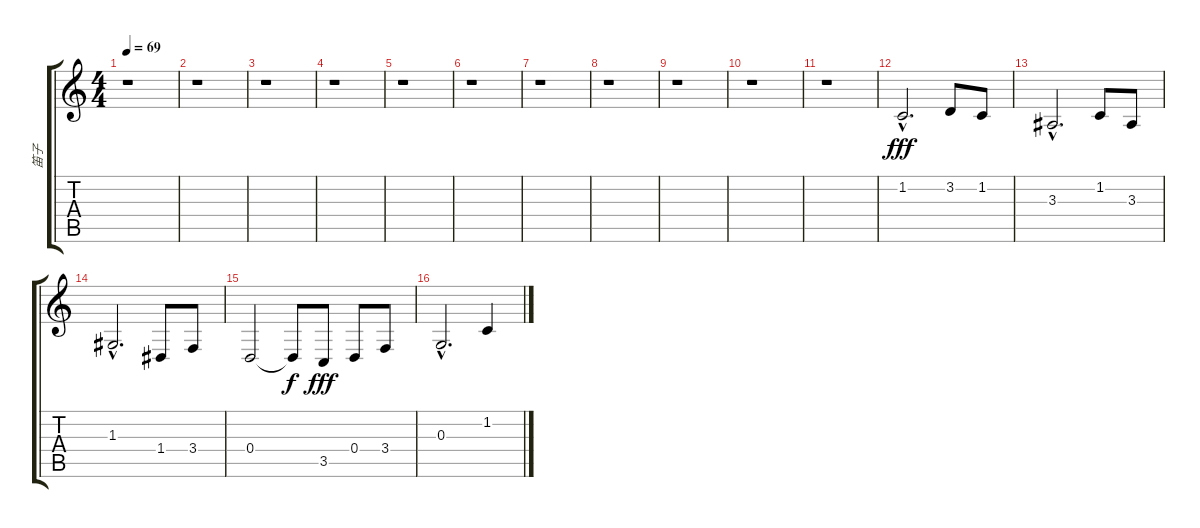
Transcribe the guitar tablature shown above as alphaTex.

\track ("笛子" "笛子") {instrument panflute}
\staff {score tabs}
\tuning (E4 B3 G3 D3 A2 E2) {hide}
\ts (4 4)
\tempo 69
\clef g2
\ks c
r.1{dy fff instrument panflute} |
r.1 |
r.1 |
r.1 |
r.1 |
r.1 |
r.1 |
r.1 |
r.1 |
r.1 |
r.1 |
1.2{hac}.2{d} 3.2.8 1.2.8 |
3.3{hac}.2{d} 1.2.8 3.3.8 |
1.3{hac}.2{d} 1.4.8 3.4.8 |
0.4.2 0.4{t}.8{dy f} 3.5.8{dy fff} 0.4.8 3.4.8 |
0.3{hac}.2{d} 1.2.4
